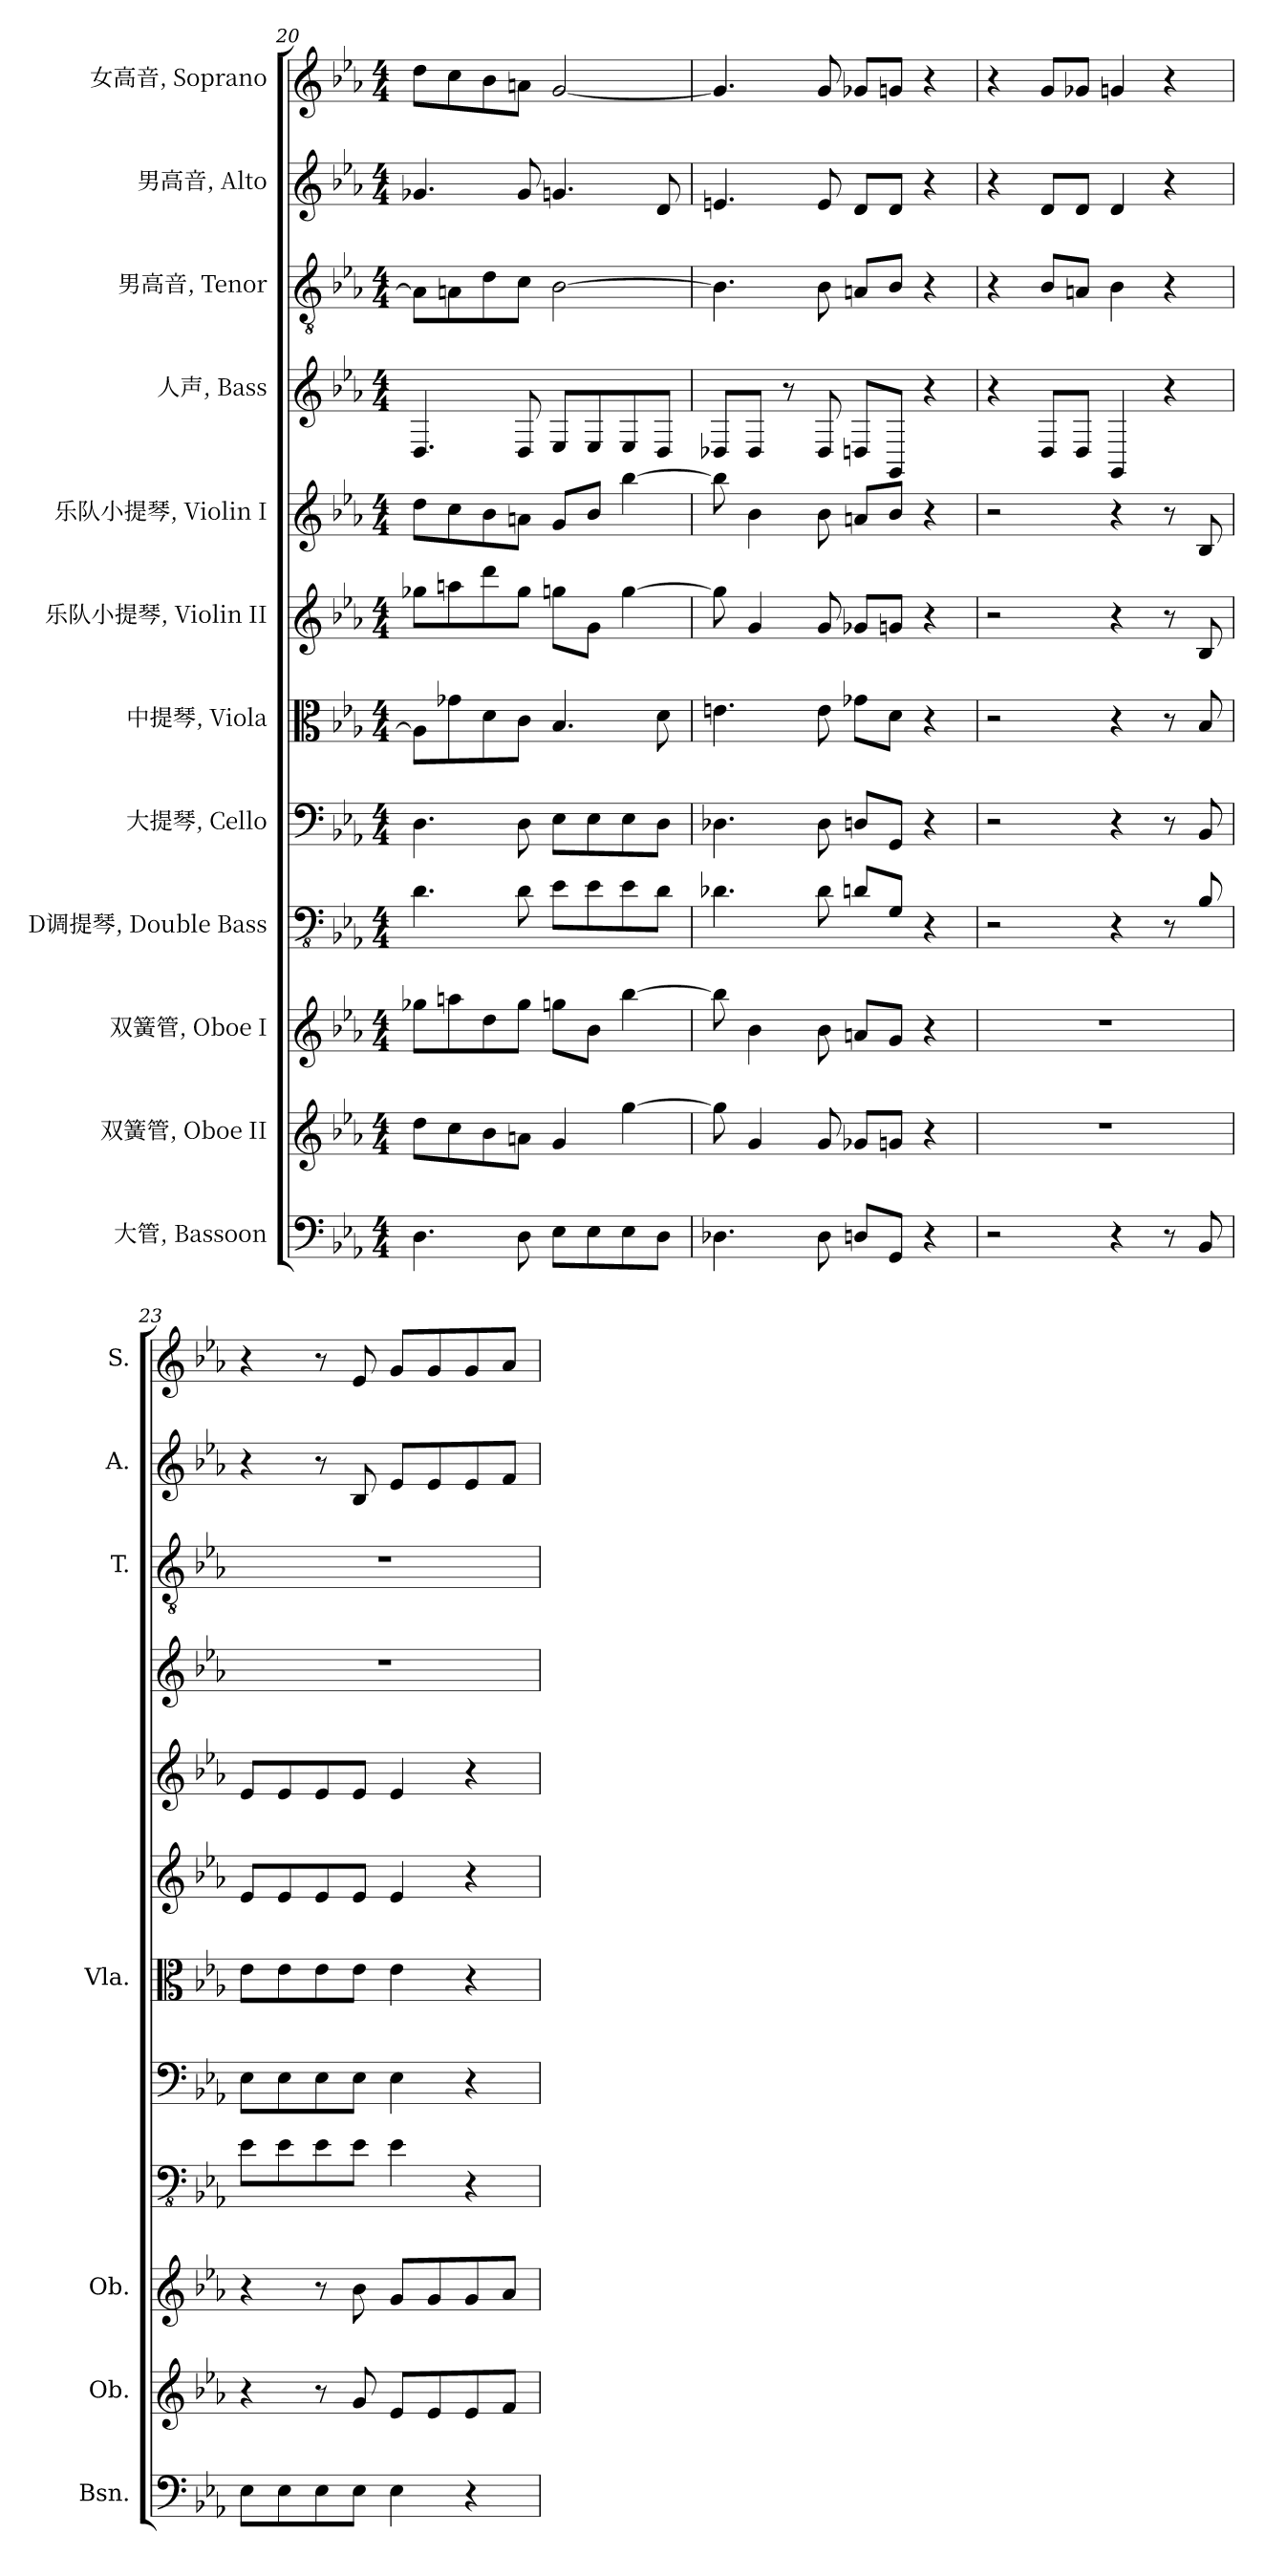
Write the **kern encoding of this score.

**kern	**kern	**kern	**kern	**kern	**kern	**kern	**kern	**kern	**kern	**kern	**kern
*part12	*part11	*part10	*part9	*part8	*part7	*part6	*part5	*part4	*part3	*part2	*part1
*staff12	*staff11	*staff10	*staff9	*staff8	*staff7	*staff6	*staff5	*staff4	*staff3	*staff2	*staff1
*I"大管, Bassoon	*I"双簧管, Oboe II	*I"双簧管, Oboe I	*I"D调提琴, Double Bass	*I"大提琴, Cello	*I"中提琴, Viola	*I"乐队小提琴, Violin II	*I"乐队小提琴, Violin I	*I"人声, Bass	*I"男高音, Tenor	*I"男高音, Alto	*I"女高音, Soprano
*I'Bsn.	*I'Ob.	*I'Ob.	*	*	*I'Vla.	*	*	*	*I'T.	*I'A.	*I'S.
*clefF4	*clefG2	*clefG2	*clefFv4	*clefF4	*clefC3	*clefG2	*clefG2	*clefG2	*clefGv2	*clefG2	*clefG2
*	*	*	*ITrd7c12	*	*	*	*	*	*	*	*
*k[b-e-a-]	*k[b-e-a-]	*k[b-e-a-]	*k[b-e-a-]	*k[b-e-a-]	*k[b-e-a-]	*k[b-e-a-]	*k[b-e-a-]	*k[b-e-a-]	*k[b-e-a-]	*k[b-e-a-]	*k[b-e-a-]
*M4/4	*M4/4	*M4/4	*M4/4	*M4/4	*M4/4	*M4/4	*M4/4	*M4/4	*M4/4	*M4/4	*M4/4
=20	=20	=20	=20	=20	=20	=20	=20	=20	=20	=20	=20
4.D\	8dd\L	8gg-X\L	4.DD\	4.D\	8A\L]	8gg-X\L	8dd\L	4.D/	8A\L]	4.g-X/	8dd\L
.	8cc\	8aan\	.	.	8g-X\	8aan\	8cc\	.	8An\	.	8cc\
.	8b-\	8dd\	.	.	8d\	8ddd\	8b-\	.	8d\	.	8b-\
8D\	8an\J	8gg-\J	8DD\	8D\	8c\J	8gg-\J	8an\J	8D/	8c\J	8g-/	8an\J
8E-\L	4g/	8ggn\L	8EE-\L	8E-\L	4.B-/	8ggn\L	8g/L	8E-/L	[2B-\	4.gn/	[2g/
8E-\	.	8b-\J	8EE-\	8E-\	.	8g\J	8b-/J	8E-/	.	.	.
8E-\	[4gg\	[4bb-\	8EE-\	8E-\	.	[4gg\	[4bb-\	8E-/	.	.	.
8D\J	.	.	8DD\J	8D\J	8d\	.	.	8D/J	.	8d/	.
=21	=21	=21	=21	=21	=21	=21	=21	=21	=21	=21	=21
4.D-X\	8gg\]	8bb-\]	4.DD-X\	4.D-X\	4.en\	8gg\]	8bb-\]	8D-X/L	4.B-\]	4.en/	4.g/]
.	4g/	4b-\	.	.	.	4g/	4b-\	8D-/J	.	.	.
.	.	.	.	.	.	.	.	8r	.	.	.
8D-\	8g/	8b-\	8DD-\	8D-\	8e\	8g/	8b-\	8D-/	8B-\	8e/	8g/
8Dn/L	8g-X/L	8an/L	8DDn/L	8Dn/L	8g-X\L	8g-X/L	8an/L	8Dn/L	8An/L	8d/L	8g-X/L
8GG/J	8gn/J	8g/J	8GGG/J	8GG/J	8d\J	8gn/J	8b-/J	8GG/J	8B-/J	8d/J	8gn/J
4r	4r	4r	4r	4r	4r	4r	4r	4r	4r	4r	4r
=22	=22	=22	=22	=22	=22	=22	=22	=22	=22	=22	=22
2r	1r	1r	2r	2r	2r	2r	2r	4r	4r	4r	4r
.	.	.	.	.	.	.	.	8D/L	8B-/L	8d/L	8g/L
.	.	.	.	.	.	.	.	8D/J	8An/J	8d/J	8g-X/J
4r	.	.	4r	4r	4r	4r	4r	4GG/	4B-\	4d/	4gn/
8r	.	.	8r	8r	8r	8r	8r	4r	4r	4r	4r
8BB-/	.	.	8BBB-/	8BB-/	8B-/	8B-/	8B-/	.	.	.	.
!!LO:PB:g=z
=23	=23	=23	=23	=23	=23	=23	=23	=23	=23	=23	=23
8E-\L	4r	4r	8EE-\L	8E-\L	8e-\L	8e-/L	8e-/L	1r	1r	4r	4r
8E-\	.	.	8EE-\	8E-\	8e-\	8e-/	8e-/	.	.	.	.
8E-\	8r	8r	8EE-\	8E-\	8e-\	8e-/	8e-/	.	.	8r	8r
8E-\J	8g/	8b-\	8EE-\J	8E-\J	8e-\J	8e-/J	8e-/J	.	.	8B-/	8e-/
4E-\	8e-/L	8g/L	4EE-\	4E-\	4e-\	4e-/	4e-/	.	.	8e-/L	8g/L
.	8e-/	8g/	.	.	.	.	.	.	.	8e-/	8g/
4r	8e-/	8g/	4r	4r	4r	4r	4r	.	.	8e-/	8g/
.	8f/J	8a-/J	.	.	.	.	.	.	.	8f/J	8a-/J
=	=	=	=	=	=	=	=	=	=	=	=
*-	*-	*-	*-	*-	*-	*-	*-	*-	*-	*-	*-
